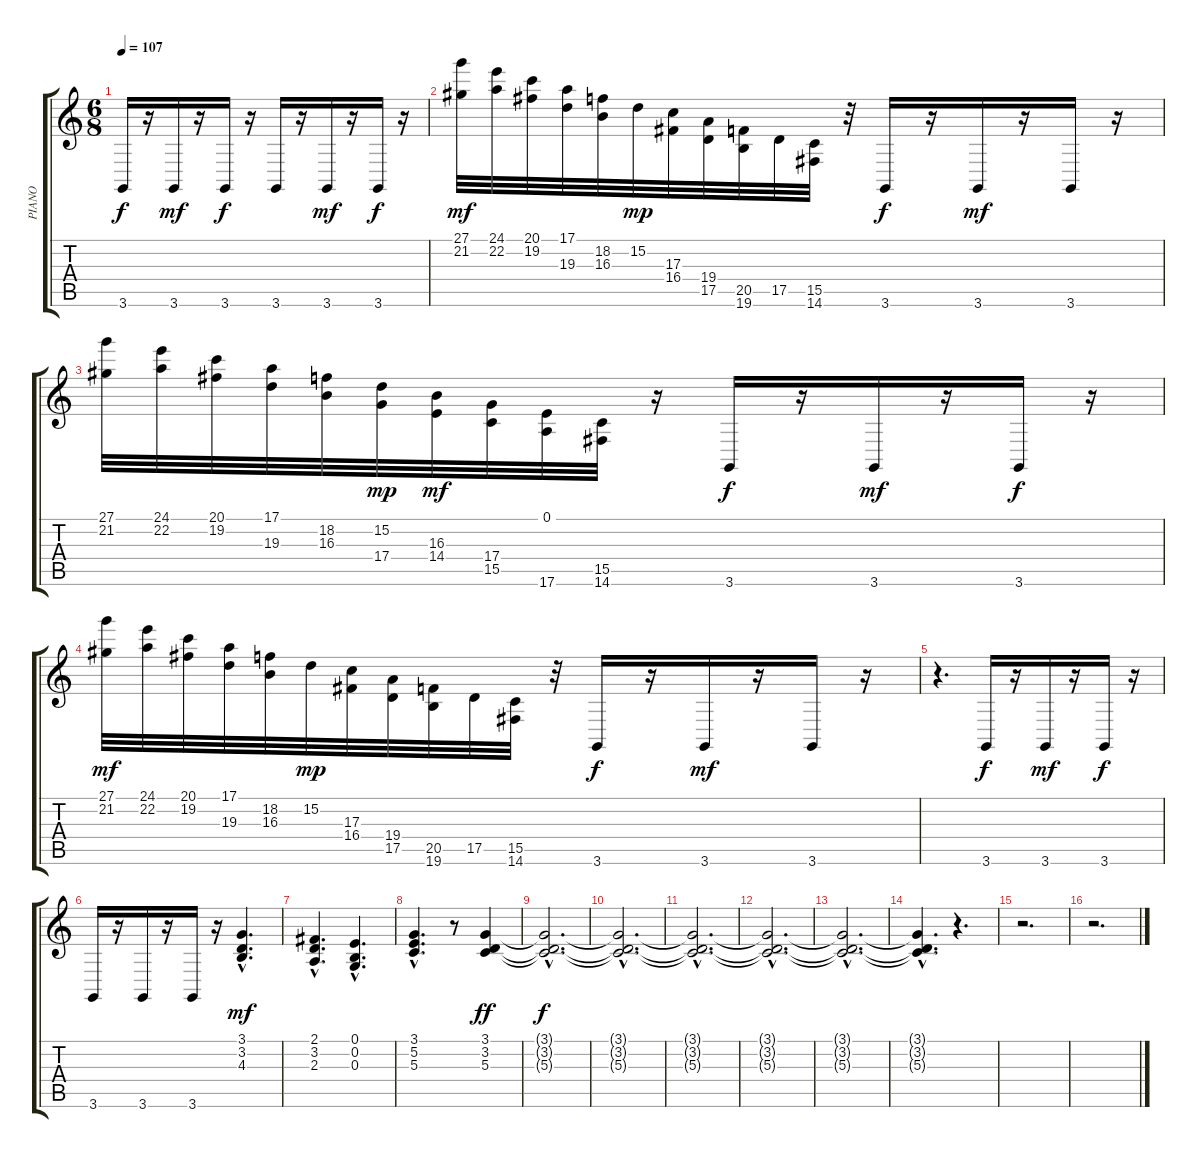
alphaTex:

\track ("PIANO" "PIANO") {instrument acousticgrandpiano}
\staff {score tabs}
\tuning (E4 B3 G3 D3 A2 E2) {hide}
\ts (6 8)
\tempo 107
\clef g2
\ks c
3.6.16{dy f} r.16 3.6.16{dy mf} r.16 3.6.16{dy f} r.16 3.6.16 r.16 3.6.16{dy mf} r.16 3.6.16{dy f} r.16 |
(27.1 21.2).32{dy mf} (24.1 22.2).32 (20.1 19.2).32 (17.1 19.3).32 (18.2 16.3).32 15.2.32{dy mp} (17.3 16.4).32 (19.4 17.5).32 (20.5 19.6).32 17.5.32 (15.5 14.6).32 r.32 3.6.16{dy f} r.16 3.6.16{dy mf} r.16 3.6.16 r.16 |
(27.1 21.2).32 (24.1 22.2).32 (20.1 19.2).32 (17.1 19.3).32 (18.2 16.3).32 (15.2 17.4).32{dy mp} (16.3 14.4).32{dy mf} (17.4 15.5).32 (0.1 17.6).32 (15.5 14.6).32 r.16 3.6.16{dy f} r.16 3.6.16{dy mf} r.16 3.6.16{dy f} r.16 |
(27.1 21.2).32{dy mf} (24.1 22.2).32 (20.1 19.2).32 (17.1 19.3).32 (18.2 16.3).32 15.2.32{dy mp} (17.3 16.4).32 (19.4 17.5).32 (20.5 19.6).32 17.5.32 (15.5 14.6).32 r.32 3.6.16{dy f} r.16 3.6.16{dy mf} r.16 3.6.16 r.16 |
r.4{d} 3.6.16{dy f} r.16 3.6.16{dy mf} r.16 3.6.16{dy f} r.16 |
3.6.16 r.16 3.6.16 r.16 3.6.16 r.16 (3.1{hac} 3.2{hac} 4.3{hac}).4{d dy mf} |
(2.1{hac} 3.2{hac} 2.3{hac}).4{d} (0.1{hac} 0.2{hac} 0.3{hac}).4{d} |
(3.1{hac} 5.2{hac} 5.3{hac}).4{d} r.8 (3.1 3.2 5.3).4{dy ff} |
(3.1{hac t} 3.2{hac t} 5.3{hac t}).2{d dy f} |
(3.1{hac t} 3.2{hac t} 5.3{hac t}).2{d} |
(3.1{hac t} 3.2{hac t} 5.3{hac t}).2{d} |
(3.1{hac t} 3.2{hac t} 5.3{hac t}).2{d} |
(3.1{hac t} 3.2{hac t} 5.3{hac t}).2{d} |
(3.1{hac t} 3.2{hac t} 5.3{hac t}).4{d} r.4{d} |
r.2{d} |
r.2{d}
